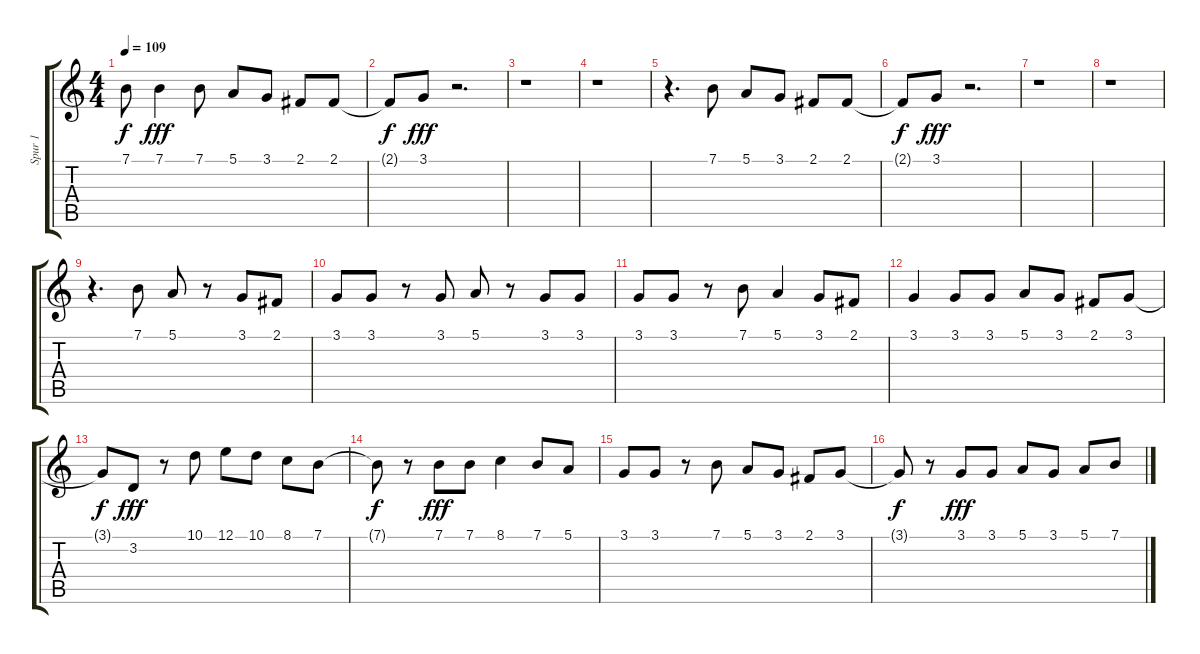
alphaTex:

\track ("Spur 1" "Spur 1") {instrument flute}
\staff {score tabs}
\tuning (E4 B3 G3 D3 A2 E2) {hide}
\ts (4 4)
\tempo 109
\clef g2
\ks c
7.1{t}.8{dy f} 7.1.4{dy fff} 7.1.8 5.1.8 3.1.8 2.1.8 2.1.8 |
2.1{t}.8{dy f} 3.1.8{dy fff} r.2{d} |
r.1 |
r.1 |
r.4{d} 7.1.8 5.1.8 3.1.8 2.1.8 2.1.8 |
2.1{t}.8{dy f} 3.1.8{dy fff} r.2{d} |
r.1 |
r.1 |
r.4{d} 7.1.8 5.1.8 r.8 3.1.8 2.1.8 |
3.1.8 3.1.8 r.8 3.1.8 5.1.8 r.8 3.1.8 3.1.8 |
3.1.8 3.1.8 r.8 7.1.8 5.1.4 3.1.8 2.1.8 |
3.1.4 3.1.8 3.1.8 5.1.8 3.1.8 2.1.8 3.1.8 |
3.1{t}.8{dy f} 3.2.8{dy fff} r.8 10.1.8 12.1.8 10.1.8 8.1.8 7.1.8 |
7.1{t}.8{dy f} r.8 7.1.8{dy fff} 7.1.8 8.1.4 7.1.8 5.1.8 |
3.1.8 3.1.8 r.8 7.1.8 5.1.8 3.1.8 2.1.8 3.1.8 |
3.1{t}.8{dy f} r.8 3.1.8{dy fff} 3.1.8 5.1.8 3.1.8 5.1.8 7.1.8
